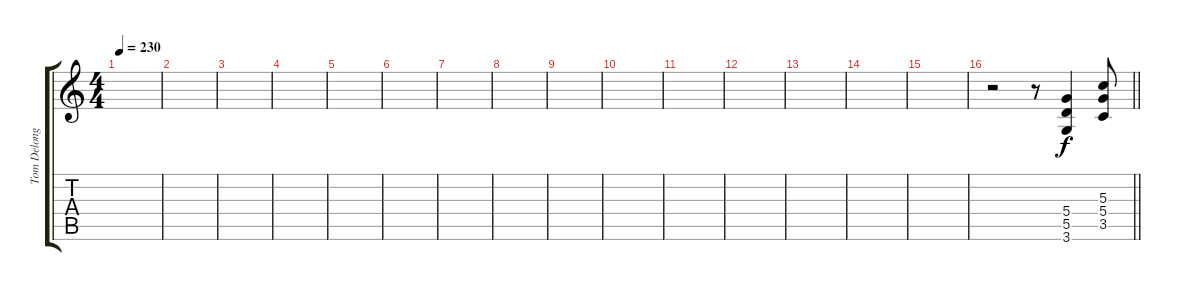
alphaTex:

\track ("Tom Delonge - Guitar" "Tom Delong") {instrument distortionguitar}
\staff {score tabs}
\tuning (E4 B3 G3 D3 A2 E2) {hide}
\ts (4 4)
\tempo 230
\clef g2
\ks c
|
|
|
|
|
|
|
|
|
|
|
|
|
|
|
\barLineRight lightlight
r.2{volume 11} r.8 (5.4 5.5 3.6).4 (5.3 5.4 3.5).8
